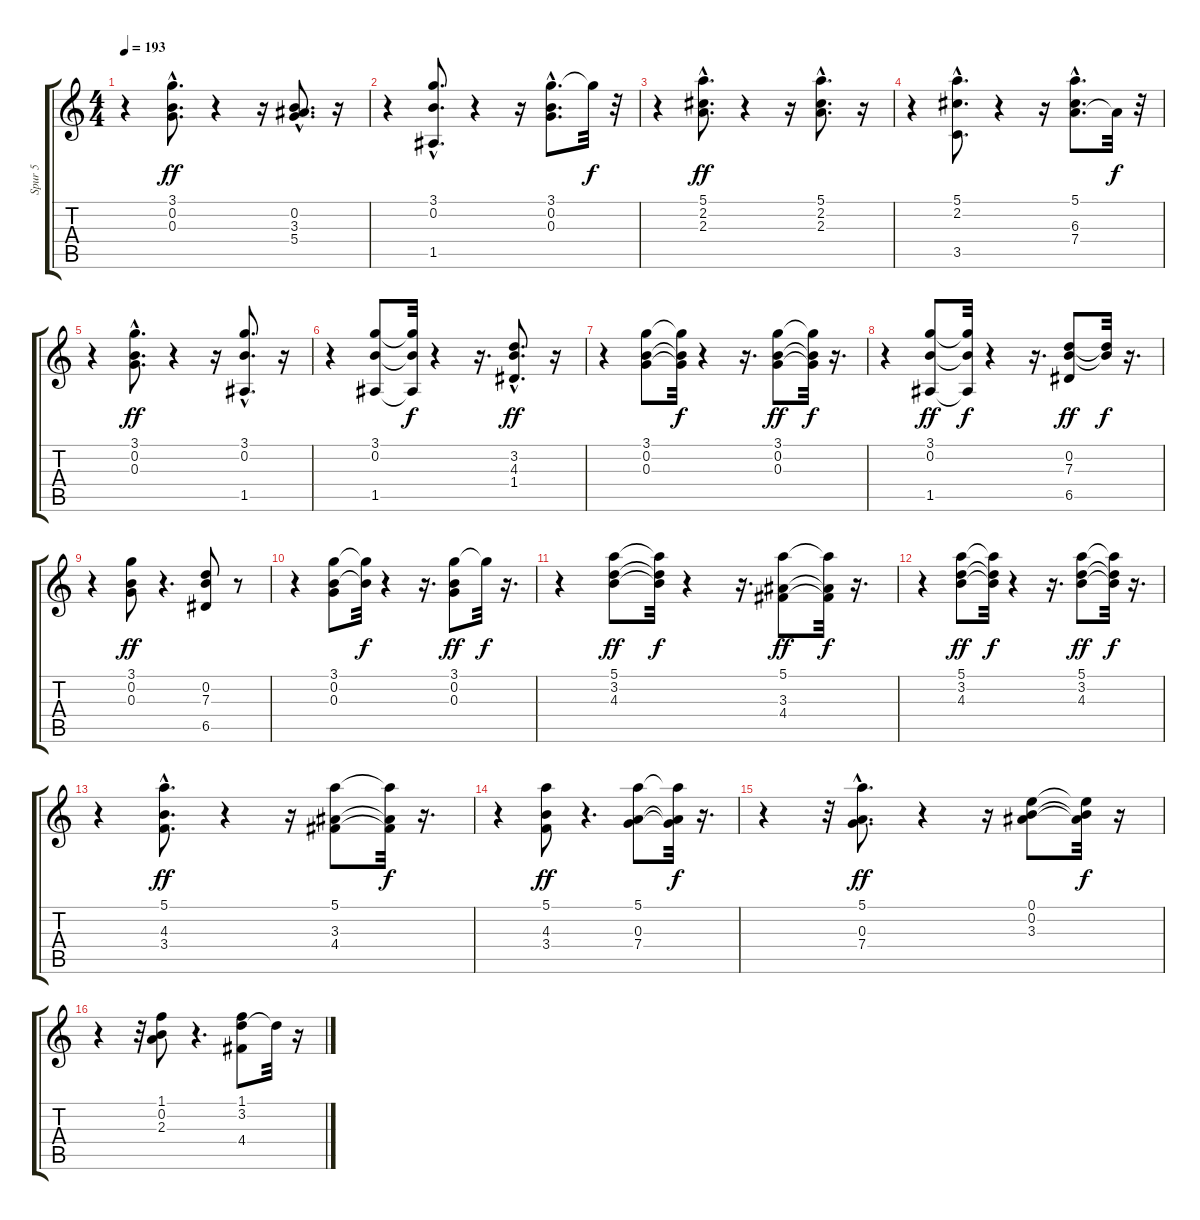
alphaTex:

\track ("Spur 5" "Spur 5") {instrument electricguitarclean}
\staff {score tabs}
\tuning (E4 B3 G3 D3 A2 E2) {hide}
\ts (4 4)
\tempo 193
\clef g2
\ks c
r.4{dy ff} (3.1{hac} 0.2 0.3{hac}).8{d} r.4 r.16 (0.2 3.3 5.4{hac}).8{d} r.16 |
r.4 (3.1{hac} 0.2{hac} 1.5{hac}).8{d} r.4 r.16 (3.1{hac} 0.2{hac} 0.3{hac}).8{d} 3.1{t}.32{dy f} r.32 |
r.4 (5.1{hac} 2.2{hac} 2.3{hac}).8{d dy ff} r.4 r.16 (5.1{hac} 2.2{hac} 2.3{hac}).8{d} r.16 |
r.4 (5.1 2.2 3.5{hac}).8{d} r.4 r.16 (5.1{hac} 6.3{hac} 7.4{hac}).8{d} 7.4{t}.32{dy f} r.32 |
r.4 (3.1{hac} 0.2{hac} 0.3{hac}).8{d dy ff} r.4 r.16 (3.1{hac} 0.2 1.5{hac}).8{d} r.16 |
r.4 (3.1 0.2 1.5).8 (3.1{t} 0.2{t} 1.5{t}).32{dy f} r.4 r.16{d} (3.2{hac} 4.3 1.4).8{d dy ff} r.16 |
r.4 (3.1 0.2 0.3).8 (3.1{t} 0.2{t} 0.3{t}).32{dy f} r.4 r.16{d} (3.1 0.2 0.3).8{dy ff} (3.1{t} 0.2{t} 0.3{t}).32{dy f} r.16{d} |
r.4 (3.1 0.2 1.5).8{dy ff} (3.1{t} 0.2{t} 1.5{t}).32{dy f} r.4 r.16{d} (0.2 7.3 6.5).8{dy ff} (0.2{t} 7.3{t}).32{dy f} r.16{d} |
r.4 (3.1 0.2 0.3).8{dy ff} r.4{d} (0.2 7.3 6.5).8 r.8 |
r.4 (3.1 0.2 0.3).8 (3.1{t} 0.2{t}).32{dy f} r.4 r.16{d} (3.1 0.2 0.3).8{dy ff} 3.1{t}.32{dy f} r.16{d} |
r.4 (5.1 3.2 4.3).8{dy ff} (5.1{t} 3.2{t} 4.3{t}).32{dy f} r.4 r.16{d} (5.1 3.3 4.4).8{dy ff} (5.1{t} 3.3{t} 4.4{t}).32{dy f} r.16{d} |
r.4 (5.1 3.2 4.3).8{dy ff} (5.1{t} 3.2{t} 4.3{t}).32{dy f} r.4 r.16{d} (5.1 3.2 4.3).8{dy ff} (5.1{t} 3.2{t} 4.3{t}).32{dy f} r.16{d} |
r.4 (5.1{hac} 4.3 3.4{hac}).8{d dy ff} r.4 r.16 (5.1 3.3 4.4).8 (5.1{t} 3.3{t} 4.4{t}).32{dy f} r.16{d} |
r.4 (5.1 4.3 3.4).8{dy ff} r.4{d} (5.1 0.3 7.4).8 (5.1{t} 0.3{t} 7.4{t}).32{dy f} r.16{d} |
r.4 r.32 (5.1 0.3 7.4{hac}).8{d dy ff} r.4 r.16 (0.1 0.2 3.3).8 (0.1{t} 0.2{t} 3.3{t}).32{dy f} r.16 |
r.4 r.32 (1.1 0.2 2.3).8 r.4{d} (1.1 3.2 4.4).8 3.2{t}.32 r.16
